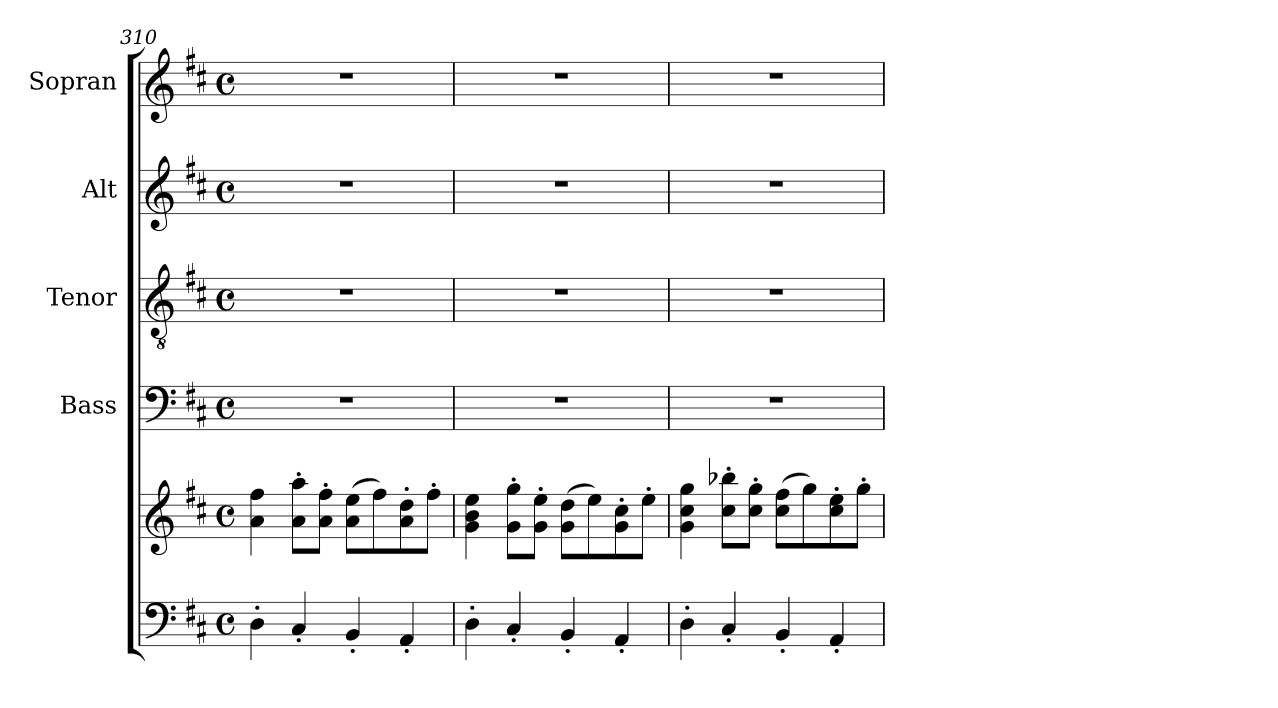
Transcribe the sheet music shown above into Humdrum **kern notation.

**kern	**kern	**kern	**kern	**kern	**kern
*part5	*part5	*part4	*part3	*part2	*part1
*staff6	*staff5	*staff4	*staff3	*staff2	*staff1
*	*	*I"Bass	*I"Tenor	*I"Alt	*I"Sopran
*	*	*I'B.	*I'T.	*I'A.	*I'S.
*clefF4	*clefG2	*clefF4	*clefGv2	*clefG2	*clefG2
*k[f#c#]	*k[f#c#]	*k[f#c#]	*k[f#c#]	*k[f#c#]	*k[f#c#]
*D:	*D:	*D:	*D:	*D:	*D:
*M4/4	*M4/4	*M4/4	*M4/4	*M4/4	*M4/4
*met(c)	*met(c)	*met(c)	*met(c)	*met(c)	*met(c)
=310	=310	=310	=310	=310	=310
4D'>\	4a\ 4ff#\	1r	1r	1r	1r
4C#'</	8a\'> 8aa\'>L	.	.	.	.
.	8a\'> 8ff#\'>J	.	.	.	.
4BB'</	(>8a\ 8ee\L	.	.	.	.
.	8ff#\)	.	.	.	.
4AA'</	8a\'> 8dd\'>	.	.	.	.
.	8ff#'>\J	.	.	.	.
=311	=311	=311	=311	=311	=311
4D'>\	4g\ 4b\ 4ee\	1r	1r	1r	1r
4C#'</	8g\'> 8gg\'>L	.	.	.	.
.	8g\'> 8ee\'>J	.	.	.	.
4BB'</	(>8g\ 8dd\L	.	.	.	.
.	8ee\)	.	.	.	.
4AA'</	8g\'> 8cc#\'>	.	.	.	.
.	8ee'>\J	.	.	.	.
=312	=312	=312	=312	=312	=312
4D'>\	4g\ 4cc#\ 4gg\	1r	1r	1r	1r
4C#'</	8cc#\'> 8bb-X\'>L	.	.	.	.
.	8cc#\'> 8gg\'>J	.	.	.	.
4BB'</	(>8cc#\ 8ff#\L	.	.	.	.
.	8gg\)	.	.	.	.
4AA'</	8cc#\'> 8ee\'>	.	.	.	.
.	8gg'>\J	.	.	.	.
=	=	=	=	=	=
*-	*-	*-	*-	*-	*-
